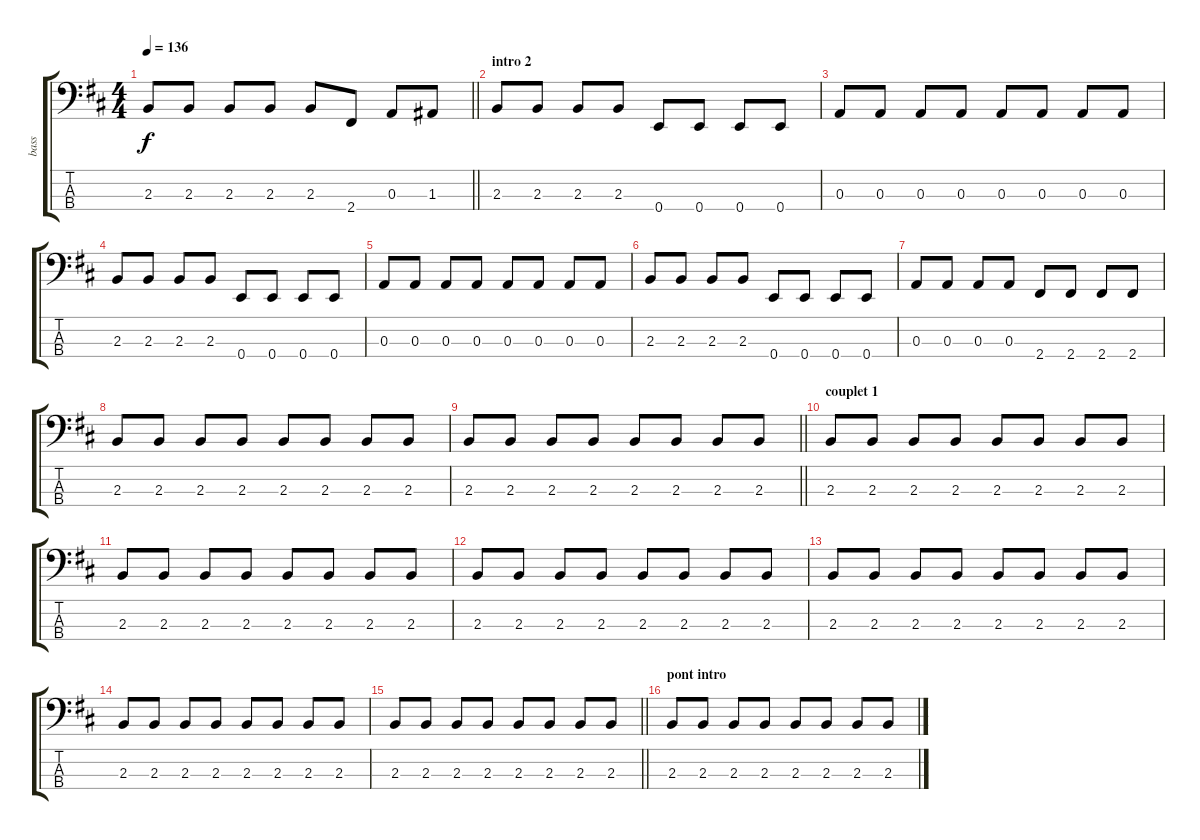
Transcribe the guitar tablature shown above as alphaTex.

\track ("bass" "bass") {instrument electricbassfinger}
\staff {score tabs}
\tuning (G2 D2 A1 E1) {hide}
\ts (4 4)
\tempo 136
\clef f4
\barLineRight lightlight
\ks d
2.3.8{dy f} 2.3.8 2.3.8 2.3.8 2.3.8 2.4.8 0.3.8 1.3.8 |
\section ("" "intro 2")
2.3.8 2.3.8 2.3.8 2.3.8 0.4.8 0.4.8 0.4.8 0.4.8 |
0.3.8 0.3.8 0.3.8 0.3.8 0.3.8 0.3.8 0.3.8 0.3.8 |
2.3.8 2.3.8 2.3.8 2.3.8 0.4.8 0.4.8 0.4.8 0.4.8 |
0.3.8 0.3.8 0.3.8 0.3.8 0.3.8 0.3.8 0.3.8 0.3.8 |
2.3.8 2.3.8 2.3.8 2.3.8 0.4.8 0.4.8 0.4.8 0.4.8 |
0.3.8 0.3.8 0.3.8 0.3.8 2.4.8 2.4.8 2.4.8 2.4.8 |
2.3.8 2.3.8 2.3.8 2.3.8 2.3.8 2.3.8 2.3.8 2.3.8 |
\barLineRight lightlight
2.3.8 2.3.8 2.3.8 2.3.8 2.3.8 2.3.8 2.3.8 2.3.8 |
\section ("" "couplet 1")
2.3.8 2.3.8 2.3.8 2.3.8 2.3.8 2.3.8 2.3.8 2.3.8 |
2.3.8 2.3.8 2.3.8 2.3.8 2.3.8 2.3.8 2.3.8 2.3.8 |
2.3.8 2.3.8 2.3.8 2.3.8 2.3.8 2.3.8 2.3.8 2.3.8 |
2.3.8 2.3.8 2.3.8 2.3.8 2.3.8 2.3.8 2.3.8 2.3.8 |
2.3.8 2.3.8 2.3.8 2.3.8 2.3.8 2.3.8 2.3.8 2.3.8 |
\barLineRight lightlight
2.3.8 2.3.8 2.3.8 2.3.8 2.3.8 2.3.8 2.3.8 2.3.8 |
\section ("" "pont intro")
2.3.8 2.3.8 2.3.8 2.3.8 2.3.8 2.3.8 2.3.8 2.3.8
